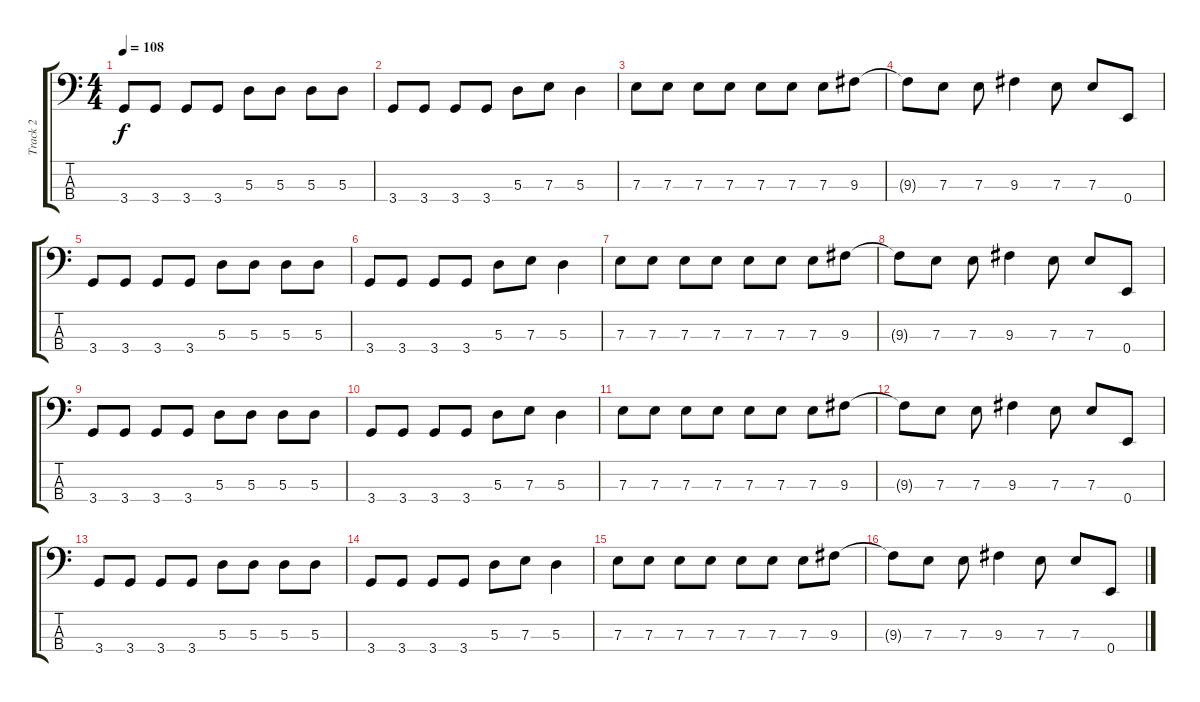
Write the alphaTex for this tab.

\track ("Track 2" "Track 2") {instrument acousticbass}
\staff {score tabs}
\tuning (G2 D2 A1 E1) {hide}
\ts (4 4)
\tempo 108
\clef f4
\ks c
3.4.8{dy f instrument acousticbass} 3.4.8 3.4.8 3.4.8 5.3.8 5.3.8 5.3.8 5.3.8 |
3.4.8 3.4.8 3.4.8 3.4.8 5.3.8 7.3.8 5.3.4 |
7.3.8 7.3.8 7.3.8 7.3.8 7.3.8 7.3.8 7.3.8 9.3.8 |
9.3{t}.8 7.3.8 7.3.8 9.3.4 7.3.8 7.3.8 0.4.8 |
3.4.8 3.4.8 3.4.8 3.4.8 5.3.8 5.3.8 5.3.8 5.3.8 |
3.4.8 3.4.8 3.4.8 3.4.8 5.3.8 7.3.8 5.3.4 |
7.3.8 7.3.8 7.3.8 7.3.8 7.3.8 7.3.8 7.3.8 9.3.8 |
9.3{t}.8 7.3.8 7.3.8 9.3.4 7.3.8 7.3.8 0.4.8 |
3.4.8 3.4.8 3.4.8 3.4.8 5.3.8 5.3.8 5.3.8 5.3.8 |
3.4.8 3.4.8 3.4.8 3.4.8 5.3.8 7.3.8 5.3.4 |
7.3.8 7.3.8 7.3.8 7.3.8 7.3.8 7.3.8 7.3.8 9.3.8 |
9.3{t}.8 7.3.8 7.3.8 9.3.4 7.3.8 7.3.8 0.4.8 |
3.4.8 3.4.8 3.4.8 3.4.8 5.3.8 5.3.8 5.3.8 5.3.8 |
3.4.8 3.4.8 3.4.8 3.4.8 5.3.8 7.3.8 5.3.4 |
7.3.8 7.3.8 7.3.8 7.3.8 7.3.8 7.3.8 7.3.8 9.3.8 |
9.3{t}.8 7.3.8 7.3.8 9.3.4 7.3.8 7.3.8 0.4.8
